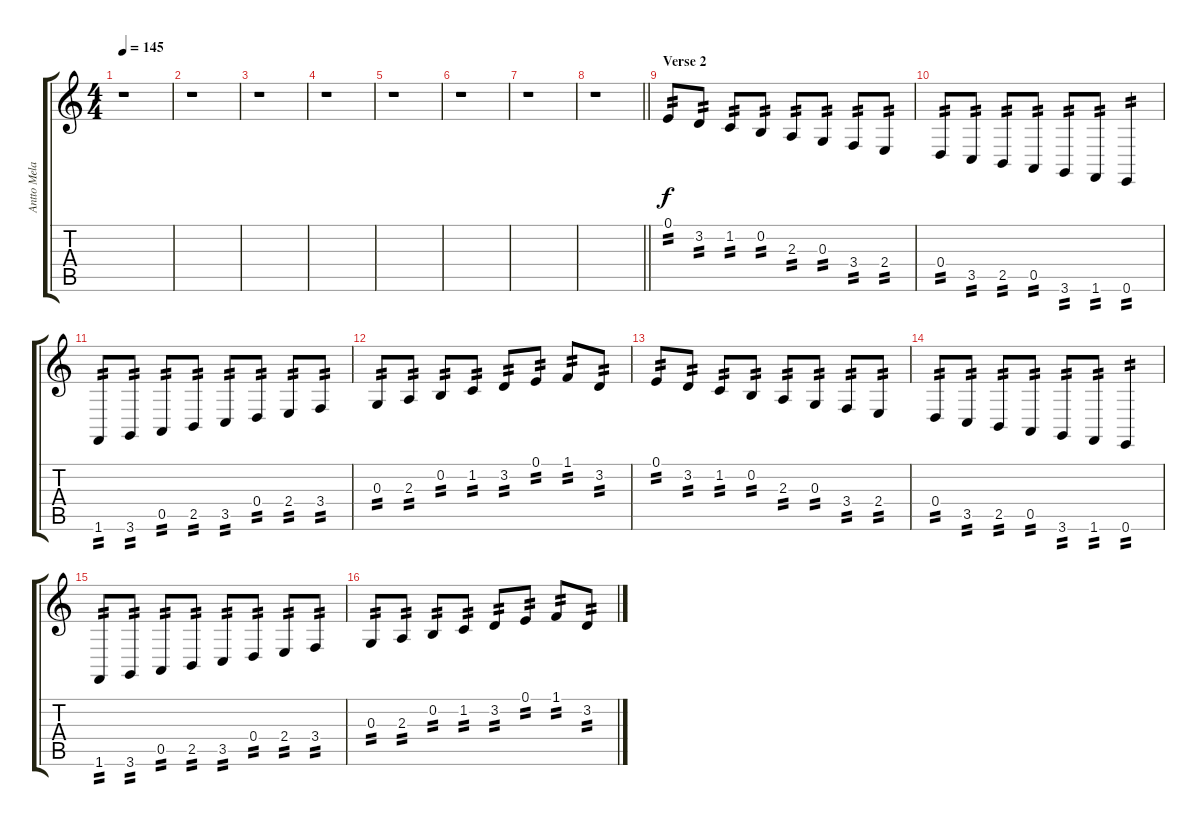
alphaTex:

\track ("Antto Melasniemi (Keyboard)" "Antto Mela") {instrument telephonering}
\staff {score tabs}
\tuning (E4 B3 G3 D3 A2 E2) {hide}
\ts (4 4)
\tempo 145
\clef g2
\ks c
r.1{dy f} |
r.1 |
r.1 |
r.1 |
r.1 |
r.1 |
r.1 |
\barLineRight lightlight
r.1 |
\section ("" "Verse 2")
0.1.8{tp 2 volume 7 instrument fiddle} 3.2.8{tp 2} 1.2.8{tp 2} 0.2.8{tp 2} 2.3.8{tp 2} 0.3.8{tp 2} 3.4.8{tp 2} 2.4.8{tp 2} |
0.4.8{tp 2} 3.5.8{tp 2} 2.5.8{tp 2} 0.5.8{tp 2} 3.6.8{tp 2} 1.6.8{tp 2} 0.6.4{tp 2} |
1.6.8{tp 2} 3.6.8{tp 2} 0.5.8{tp 2} 2.5.8{tp 2} 3.5.8{tp 2} 0.4.8{tp 2} 2.4.8{tp 2} 3.4.8{tp 2} |
0.3.8{tp 2} 2.3.8{tp 2} 0.2.8{tp 2} 1.2.8{tp 2} 3.2.8{tp 2} 0.1.8{tp 2} 1.1.8{tp 2} 3.2.8{tp 2} |
0.1.8{tp 2} 3.2.8{tp 2} 1.2.8{tp 2} 0.2.8{tp 2} 2.3.8{tp 2} 0.3.8{tp 2} 3.4.8{tp 2} 2.4.8{tp 2} |
0.4.8{tp 2} 3.5.8{tp 2} 2.5.8{tp 2} 0.5.8{tp 2} 3.6.8{tp 2} 1.6.8{tp 2} 0.6.4{tp 2} |
1.6.8{tp 2} 3.6.8{tp 2} 0.5.8{tp 2} 2.5.8{tp 2} 3.5.8{tp 2} 0.4.8{tp 2} 2.4.8{tp 2} 3.4.8{tp 2} |
0.3.8{tp 2} 2.3.8{tp 2} 0.2.8{tp 2} 1.2.8{tp 2} 3.2.8{tp 2} 0.1.8{tp 2} 1.1.8{tp 2} 3.2.8{tp 2}
